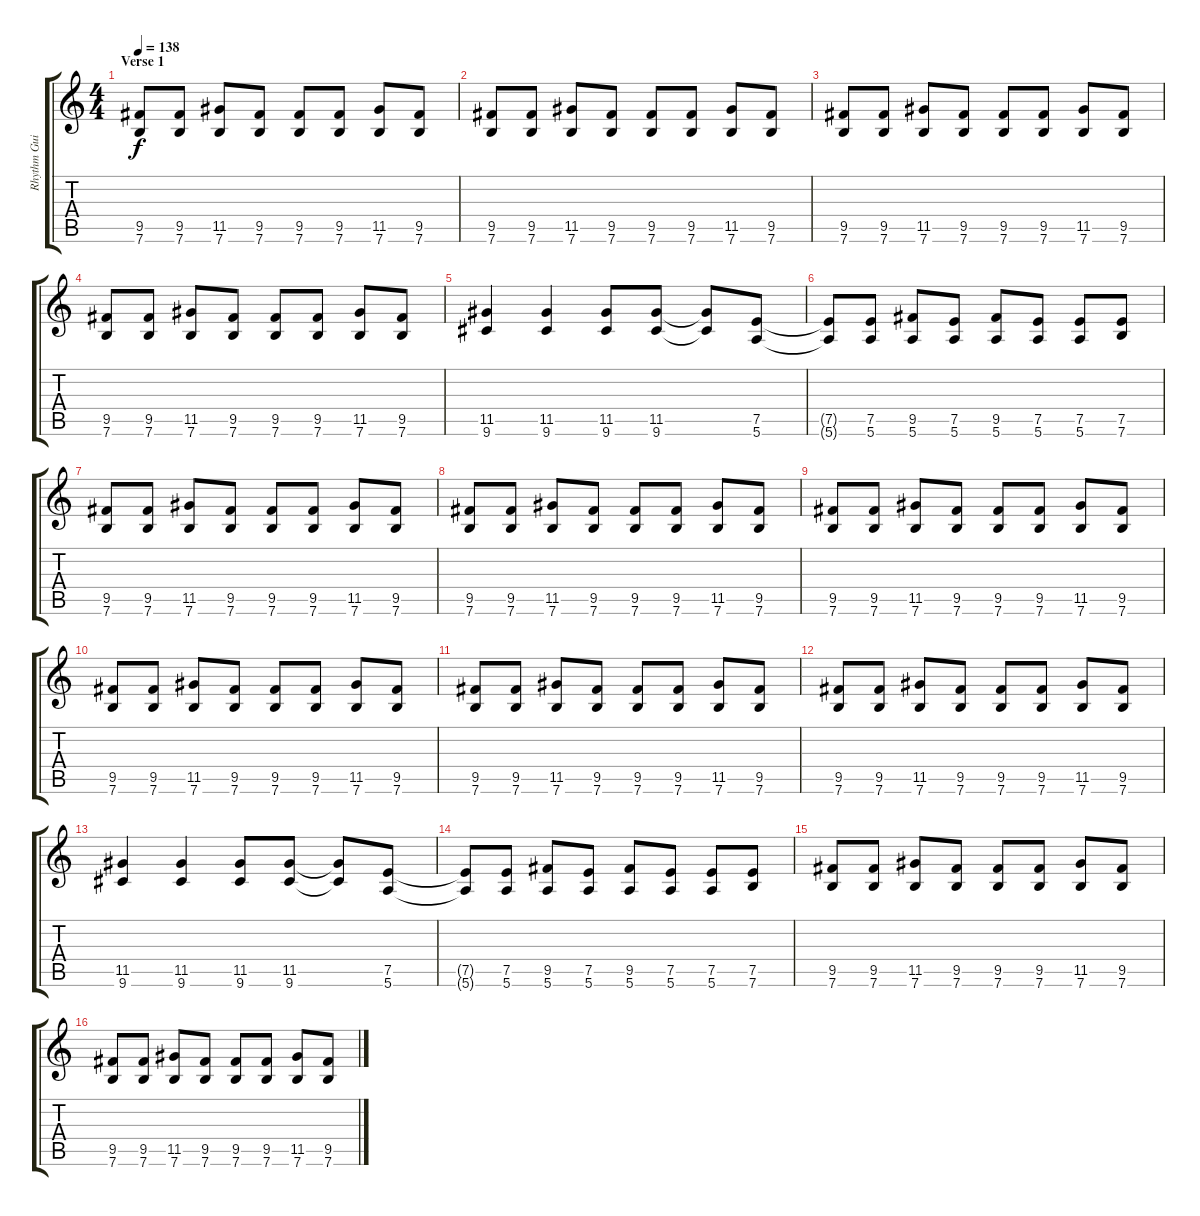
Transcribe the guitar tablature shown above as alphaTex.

\track ("Rhythm Guitar 2" "Rhythm Gui") {instrument overdrivenguitar}
\staff {score tabs}
\tuning (E4 B3 G3 D3 A2 E2) {hide}
\ts (4 4)
\section ("" "Verse 1")
\tempo 138
\clef g2
\ks c
(9.5 7.6).8{dy f} (9.5 7.6).8 (11.5 7.6).8 (9.5 7.6).8 (9.5 7.6).8 (9.5 7.6).8 (11.5 7.6).8 (9.5 7.6).8 |
(9.5 7.6).8 (9.5 7.6).8 (11.5 7.6).8 (9.5 7.6).8 (9.5 7.6).8 (9.5 7.6).8 (11.5 7.6).8 (9.5 7.6).8 |
(9.5 7.6).8 (9.5 7.6).8 (11.5 7.6).8 (9.5 7.6).8 (9.5 7.6).8 (9.5 7.6).8 (11.5 7.6).8 (9.5 7.6).8 |
(9.5 7.6).8 (9.5 7.6).8 (11.5 7.6).8 (9.5 7.6).8 (9.5 7.6).8 (9.5 7.6).8 (11.5 7.6).8 (9.5 7.6).8 |
(11.5 9.6).4 (11.5 9.6).4 (11.5 9.6).8 (11.5 9.6).8 (11.5{t} 9.6{t}).8 (7.5 5.6).8 |
(7.5{t} 5.6{t}).8 (7.5 5.6).8 (9.5 5.6).8 (7.5 5.6).8 (9.5 5.6).8 (7.5 5.6).8 (7.5 5.6).8 (7.5 7.6).8 |
(9.5 7.6).8 (9.5 7.6).8 (11.5 7.6).8 (9.5 7.6).8 (9.5 7.6).8 (9.5 7.6).8 (11.5 7.6).8 (9.5 7.6).8 |
(9.5 7.6).8 (9.5 7.6).8 (11.5 7.6).8 (9.5 7.6).8 (9.5 7.6).8 (9.5 7.6).8 (11.5 7.6).8 (9.5 7.6).8 |
(9.5 7.6).8 (9.5 7.6).8 (11.5 7.6).8 (9.5 7.6).8 (9.5 7.6).8 (9.5 7.6).8 (11.5 7.6).8 (9.5 7.6).8 |
(9.5 7.6).8 (9.5 7.6).8 (11.5 7.6).8 (9.5 7.6).8 (9.5 7.6).8 (9.5 7.6).8 (11.5 7.6).8 (9.5 7.6).8 |
(9.5 7.6).8 (9.5 7.6).8 (11.5 7.6).8 (9.5 7.6).8 (9.5 7.6).8 (9.5 7.6).8 (11.5 7.6).8 (9.5 7.6).8 |
(9.5 7.6).8 (9.5 7.6).8 (11.5 7.6).8 (9.5 7.6).8 (9.5 7.6).8 (9.5 7.6).8 (11.5 7.6).8 (9.5 7.6).8 |
(11.5 9.6).4 (11.5 9.6).4 (11.5 9.6).8 (11.5 9.6).8 (11.5{t} 9.6{t}).8 (7.5 5.6).8 |
(7.5{t} 5.6{t}).8 (7.5 5.6).8 (9.5 5.6).8 (7.5 5.6).8 (9.5 5.6).8 (7.5 5.6).8 (7.5 5.6).8 (7.5 7.6).8 |
(9.5 7.6).8 (9.5 7.6).8 (11.5 7.6).8 (9.5 7.6).8 (9.5 7.6).8 (9.5 7.6).8 (11.5 7.6).8 (9.5 7.6).8 |
(9.5 7.6).8 (9.5 7.6).8 (11.5 7.6).8 (9.5 7.6).8 (9.5 7.6).8 (9.5 7.6).8 (11.5 7.6).8 (9.5 7.6).8
